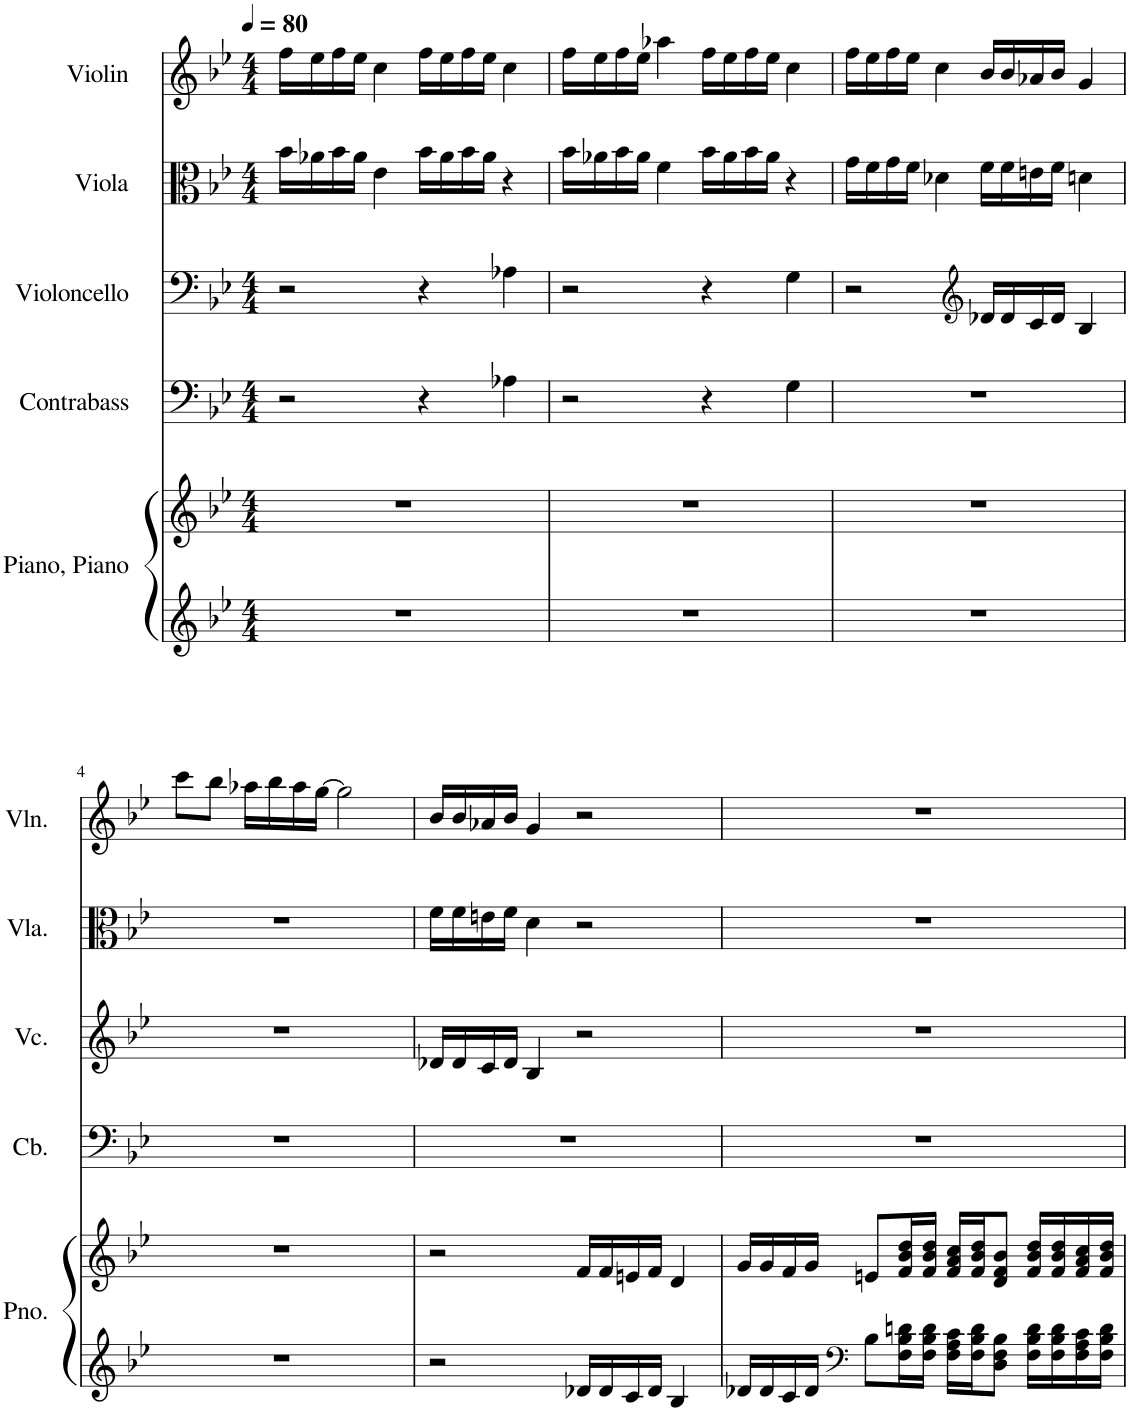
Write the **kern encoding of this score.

**kern	**kern	**kern	**kern	**kern	**kern
*part5	*part5	*part4	*part3	*part2	*part1
*staff6	*staff5	*staff4	*staff3	*staff2	*staff1
*I"Piano, Piano	*	*I"Contrabass	*I"Violoncello	*I"Viola	*I"Violin
*I'Pno.	*	*I'Cb.	*I'Vc.	*I'Vla.	*I'Vln.
*clefG2	*clefG2	*clefF4	*clefF4	*clefC3	*clefG2
*	*	*Trd7c12	*	*	*
*k[b-e-]	*k[b-e-]	*k[b-e-]	*k[b-e-]	*k[b-e-]	*k[b-e-]
*M4/4	*M4/4	*M4/4	*M4/4	*M4/4	*M4/4
*MM80	*MM80	*MM80	*MM80	*MM80	*MM80
=1	=1	=1	=1	=1	=1
1r	1r	2r	2r	16b-\LL	16ff\LL
.	.	.	.	16a-X\	16ee-\
.	.	.	.	16b-\	16ff\
.	.	.	.	16a-\JJ	16ee-\JJ
.	.	.	.	4e-\	4cc\
.	.	4r	4r	16b-\LL	16ff\LL
.	.	.	.	16a-\	16ee-\
.	.	.	.	16b-\	16ff\
.	.	.	.	16a-\JJ	16ee-\JJ
.	.	4A-X\	4A-X\	4r	4cc\
=2	=2	=2	=2	=2	=2
1r	1r	2r	2r	16b-\LL	16ff\LL
.	.	.	.	16a-X\	16ee-\
.	.	.	.	16b-\	16ff\
.	.	.	.	16a-\JJ	16ee-\JJ
.	.	.	.	4f\	4aa-X\
.	.	4r	4r	16b-\LL	16ff\LL
.	.	.	.	16a-\	16ee-\
.	.	.	.	16b-\	16ff\
.	.	.	.	16a-\JJ	16ee-\JJ
.	.	4G\	4G\	4r	4cc\
=3	=3	=3	=3	=3	=3
1r	1r	1r	2r	16g\LL	16ff\LL
.	.	.	.	16f\	16ee-\
.	.	.	.	16g\	16ff\
.	.	.	.	16f\JJ	16ee-\JJ
.	.	.	.	4d-X\	4cc\
*	*	*	*clefG2	*	*
.	.	.	16d-X/LL	16f\LL	16b-/LL
.	.	.	16d-/	16f\	16b-/
.	.	.	16c/	16en\	16a-X/
.	.	.	16d-/JJ	16f\JJ	16b-/JJ
.	.	.	4B-/	4dn\	4g/
!!LO:LB:g=z
=4	=4	=4	=4	=4	=4
1r	1r	1r	1r	1r	8ccc\L
.	.	.	.	.	8bb-\J
.	.	.	.	.	16aa-X\LL
.	.	.	.	.	16bb-\
.	.	.	.	.	16aa-\
.	.	.	.	.	[16gg\JJ
.	.	.	.	.	2gg\]
=5	=5	=5	=5	=5	=5
2r	2r	1r	16d-X/LL	16f\LL	16b-/LL
.	.	.	16d-/	16f\	16b-/
.	.	.	16c/	16en\	16a-X/
.	.	.	16d-/JJ	16f\JJ	16b-/JJ
.	.	.	4B-/	4d\	4g/
16d-X/LL	16f/LL	.	2r	2r	2r
16d-/	16f/	.	.	.	.
16c/	16en/	.	.	.	.
16d-/JJ	16f/JJ	.	.	.	.
4B-/	4d/	.	.	.	.
=6	=6	=6	=6	=6	=6
16d-X/LL	16g/LL	1r	1r	1r	1r
16d-/	16g/	.	.	.	.
16c/	16f/	.	.	.	.
16d-/JJ	16g/JJ	.	.	.	.
*clefF4	*	*	*	*	*
8B-\L	8en/L	.	.	.	.
16F\ 16B-\ 16dn\L	16f/ 16b-/ 16dd/L	.	.	.	.
16F\ 16B-\ 16d\JJ	16f/ 16b-/ 16dd/JJ	.	.	.	.
16F\ 16A\ 16c\LL	16f/ 16a/ 16cc/LL	.	.	.	.
16F\ 16B-\ 16d\J	16f/ 16b-/ 16dd/J	.	.	.	.
8D\ 8F\ 8B-\J	8d/ 8f/ 8b-/J	.	.	.	.
16F\ 16B-\ 16d\LL	16f/ 16b-/ 16dd/LL	.	.	.	.
16F\ 16B-\ 16d\	16f/ 16b-/ 16dd/	.	.	.	.
16F\ 16A\ 16c\	16f/ 16a/ 16cc/	.	.	.	.
16F\ 16B-\ 16d\JJ	16f/ 16b-/ 16dd/JJ	.	.	.	.
=	=	=	=	=	=
*-	*-	*-	*-	*-	*-
